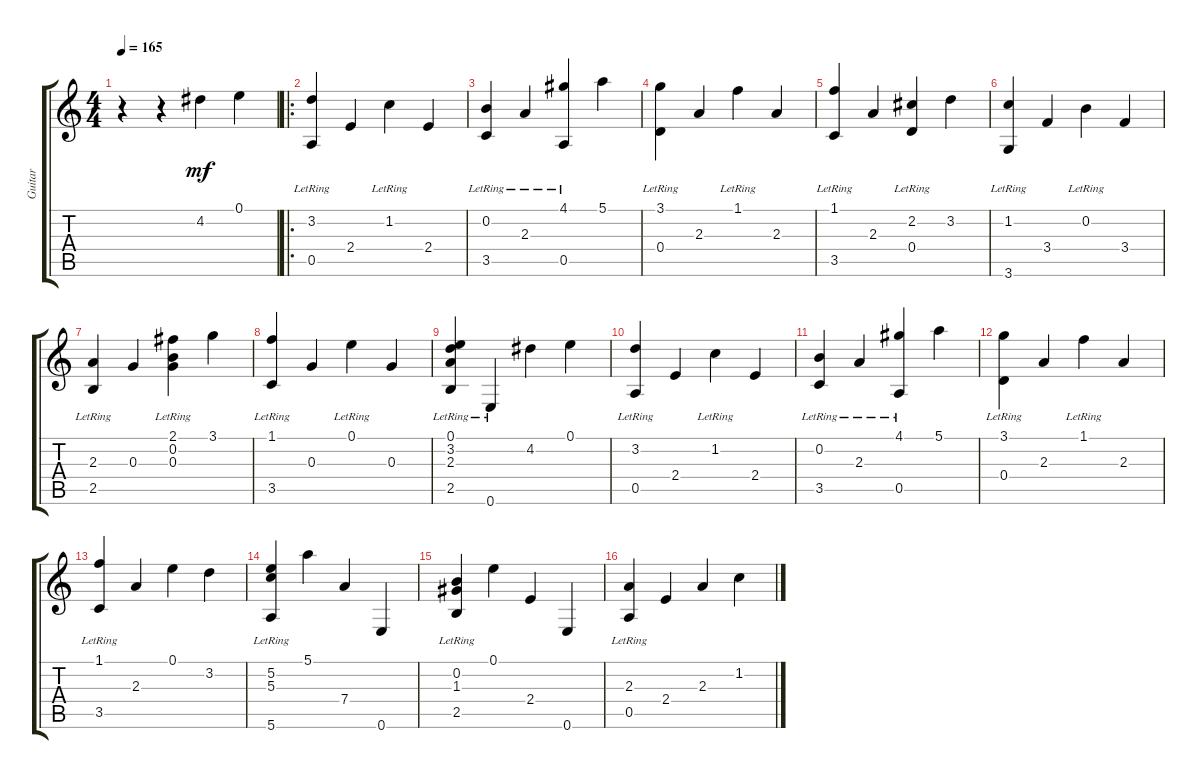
\track ("Guitar" "Guitar") {instrument acousticguitarnylon}
\staff {score tabs}
\tuning (E4 B3 G3 D3 A2 E2) {hide}
\ts (4 4)
\tempo 165
\clef g2
\ks c
r.4{dy mf instrument acousticguitarnylon} r.4 4.2.4 0.1.4 |
\ro
(3.2{lr} 0.5{lr}).4 2.4.4 1.2{lr}.4 2.4.4 |
(0.2 3.5{lr}).4 2.3{lr}.4 (4.1 0.5{lr}).4 5.1.4 |
(3.1{lr} 0.4{lr}).4 2.3.4 1.1{lr}.4 2.3.4 |
(1.1{lr} 3.5{lr}).4 2.3.4 (2.2 0.4{lr}).4 3.2.4 |
(1.2{lr} 3.6{lr}).4 3.4.4 0.2{lr}.4 3.4.4 |
(2.3 2.5{lr}).4 0.3.4 (2.1 0.2{lr} 0.3{lr}).4 3.1.4 |
(1.1{lr} 3.5{lr}).4 0.3.4 0.1{lr}.4 0.3.4 |
(0.1{lr} 3.2{lr} 2.3 2.5{lr}).4 0.6{lr}.4 4.2.4 0.1.4 |
(3.2{lr} 0.5{lr}).4 2.4.4 1.2{lr}.4 2.4.4 |
(0.2 3.5{lr}).4 2.3{lr}.4 (4.1 0.5{lr}).4 5.1.4 |
(3.1{lr} 0.4{lr}).4 2.3.4 1.1{lr}.4 2.3.4 |
(1.1{lr} 3.5{lr}).4 2.3.4 0.1.4 3.2.4 |
(5.2 5.3{lr} 5.6{lr}).4 5.1.4 7.4.4 0.6.4 |
(0.2 1.3{lr} 2.5{lr}).4 0.1.4 2.4.4 0.6.4 |
(2.3{lr} 0.5{lr}).4 2.4.4 2.3.4 1.2.4
